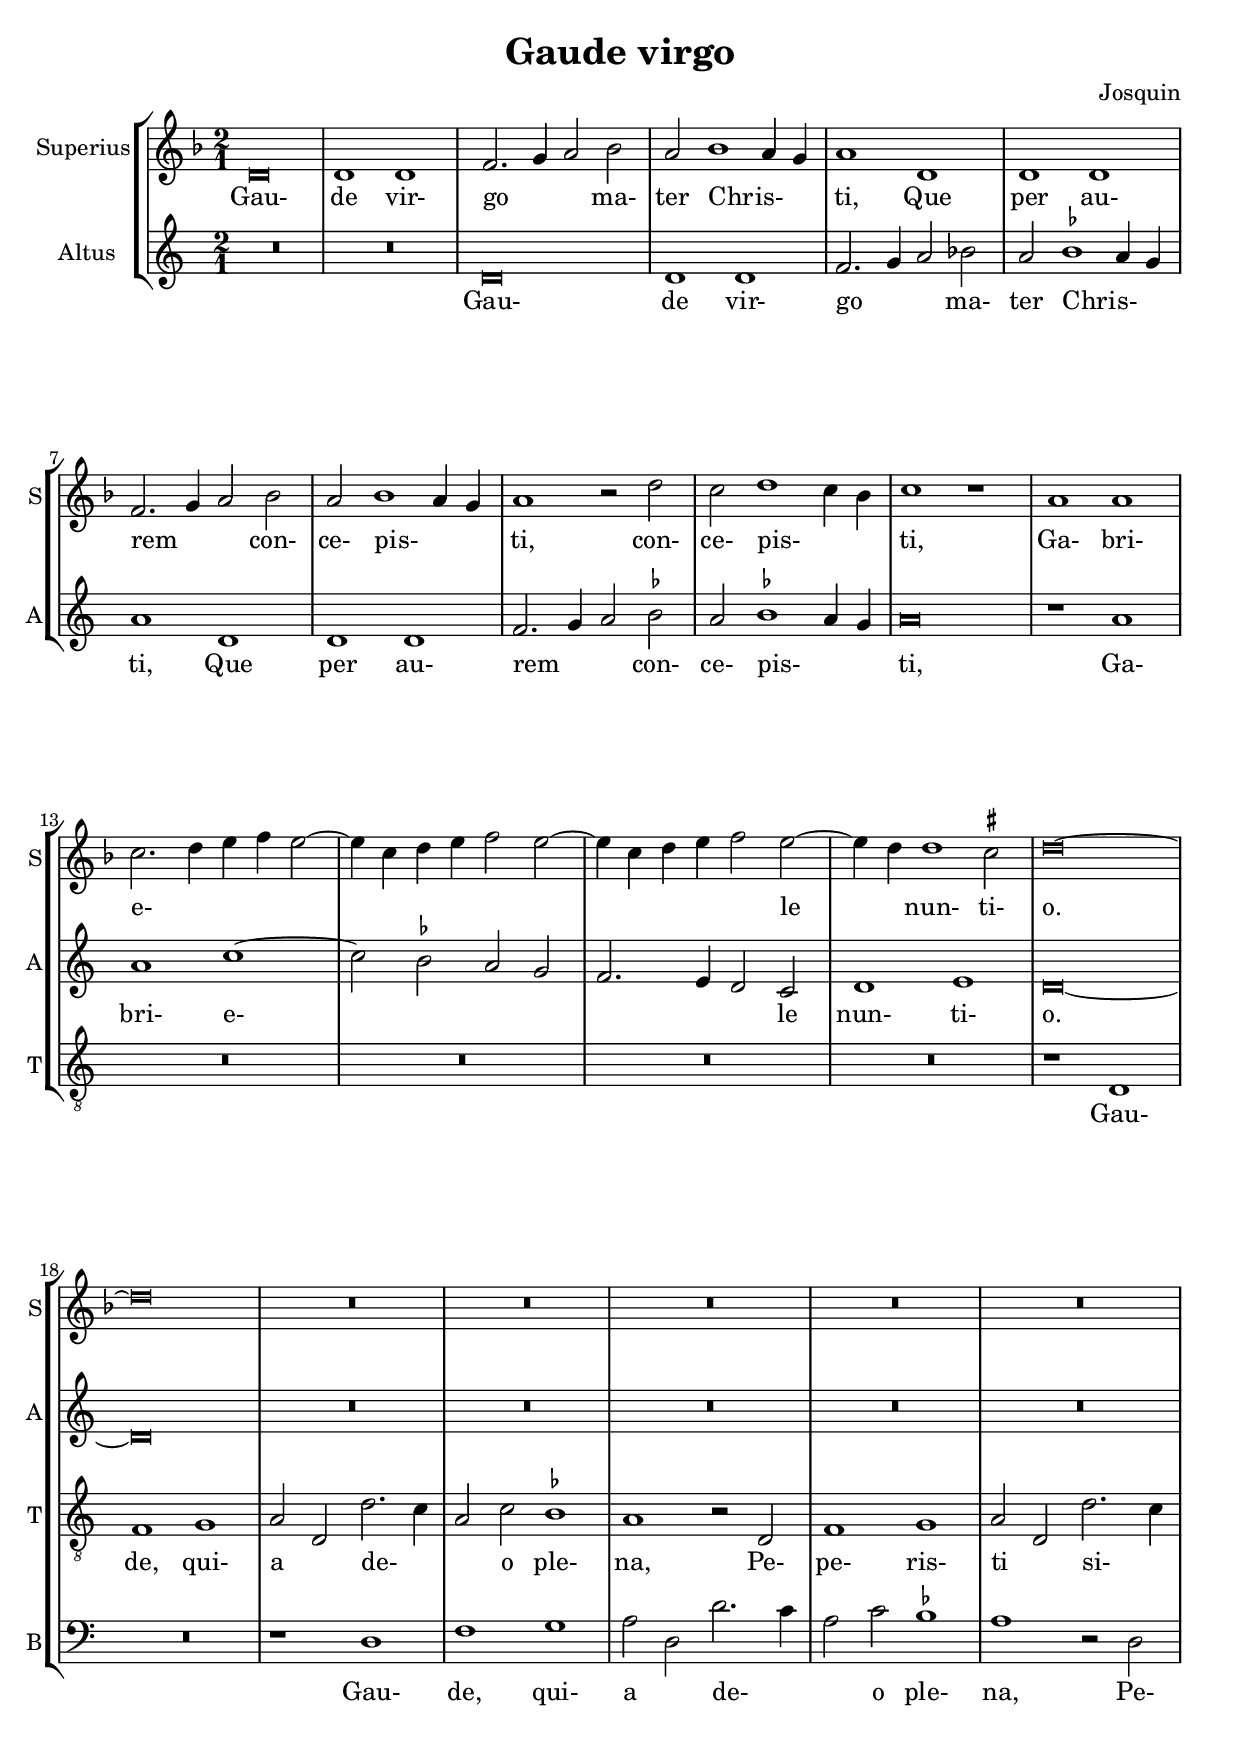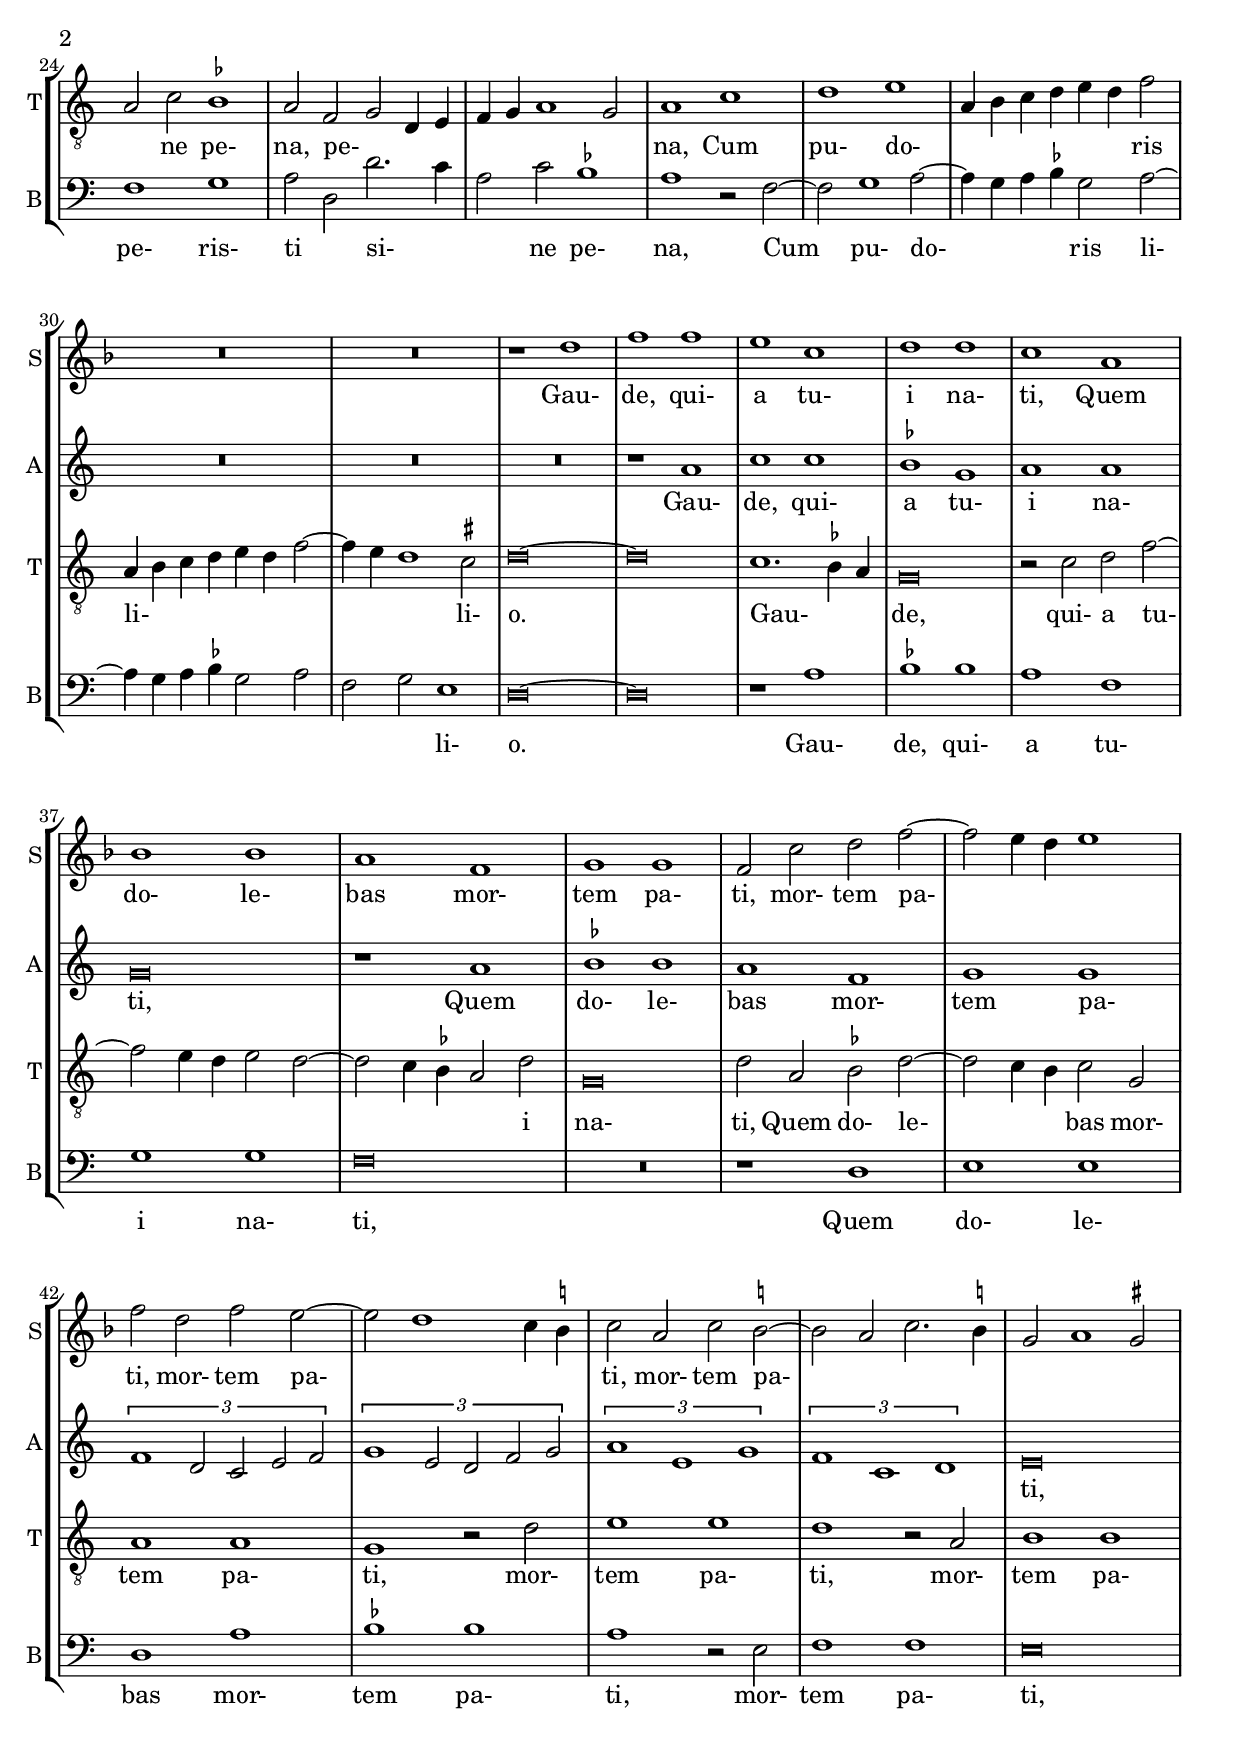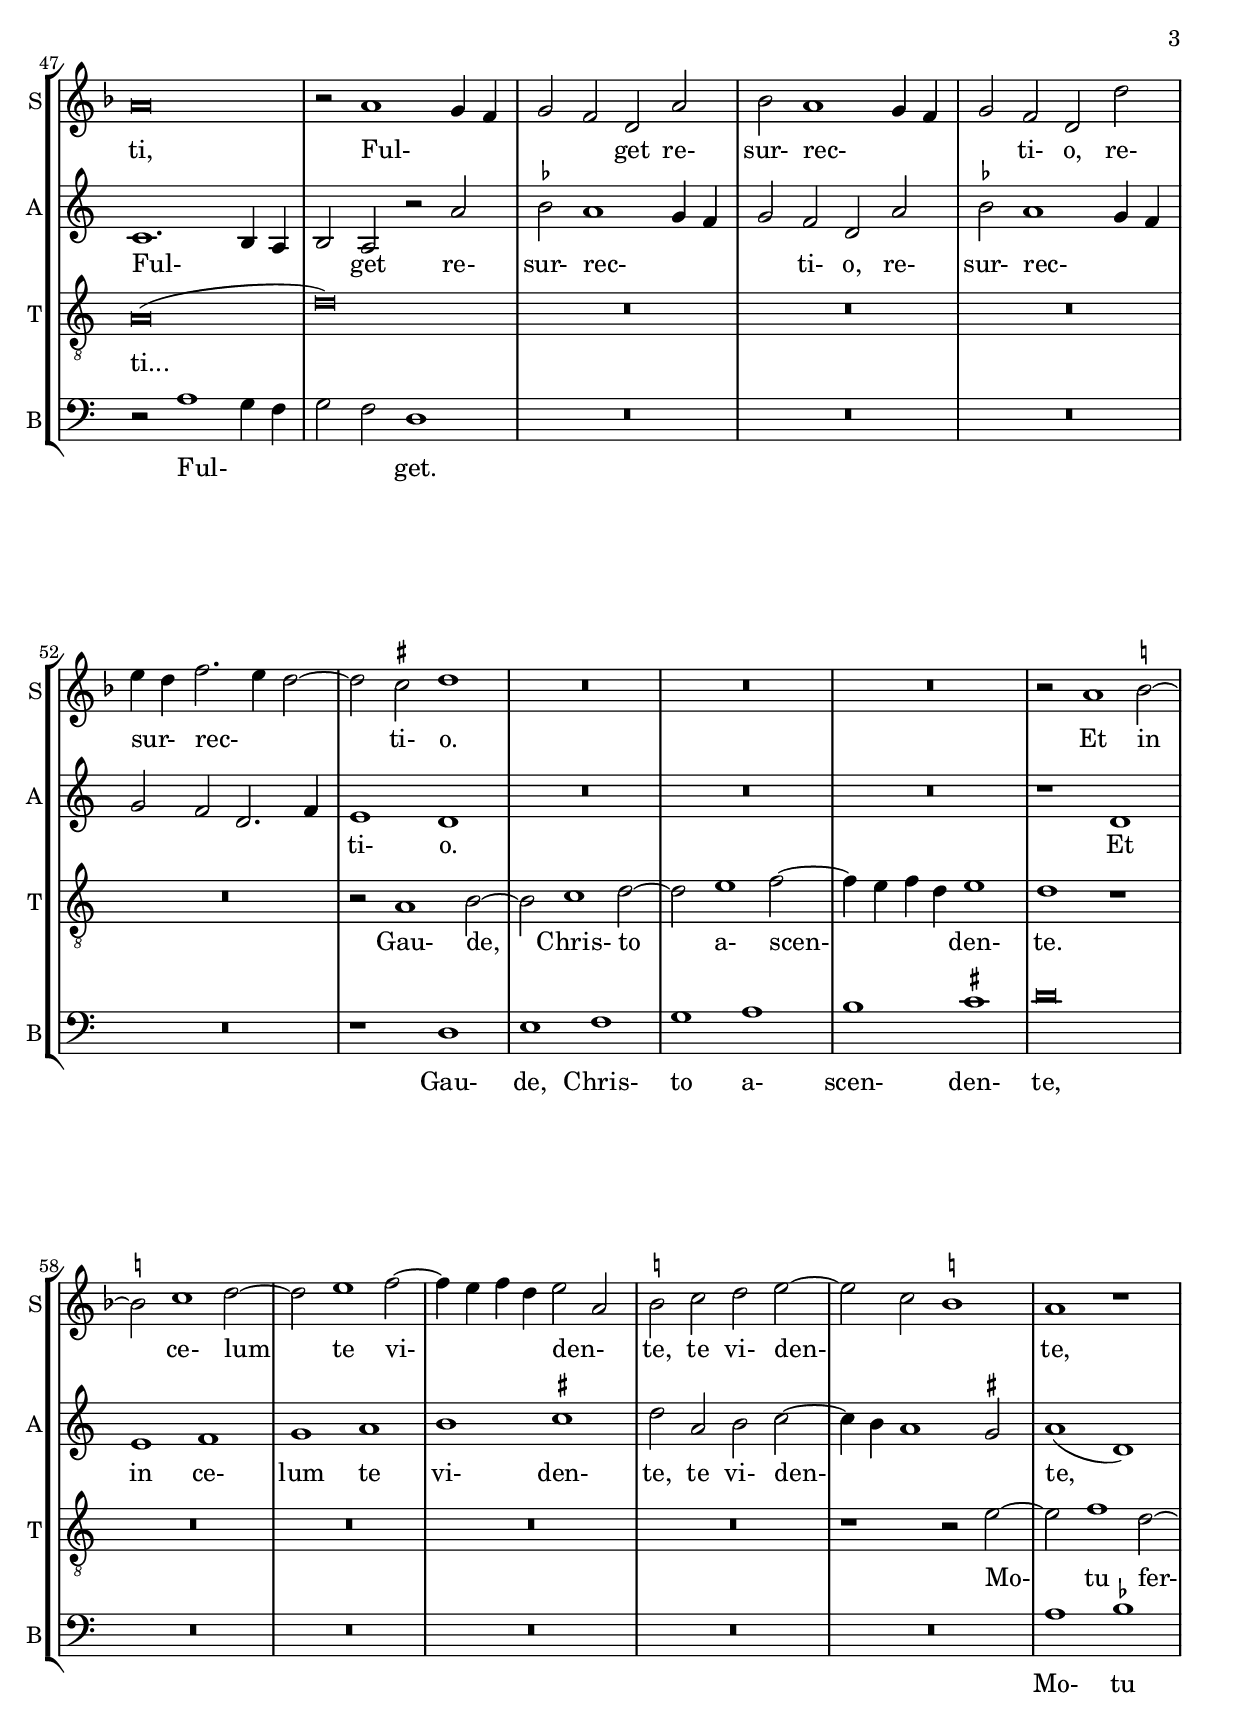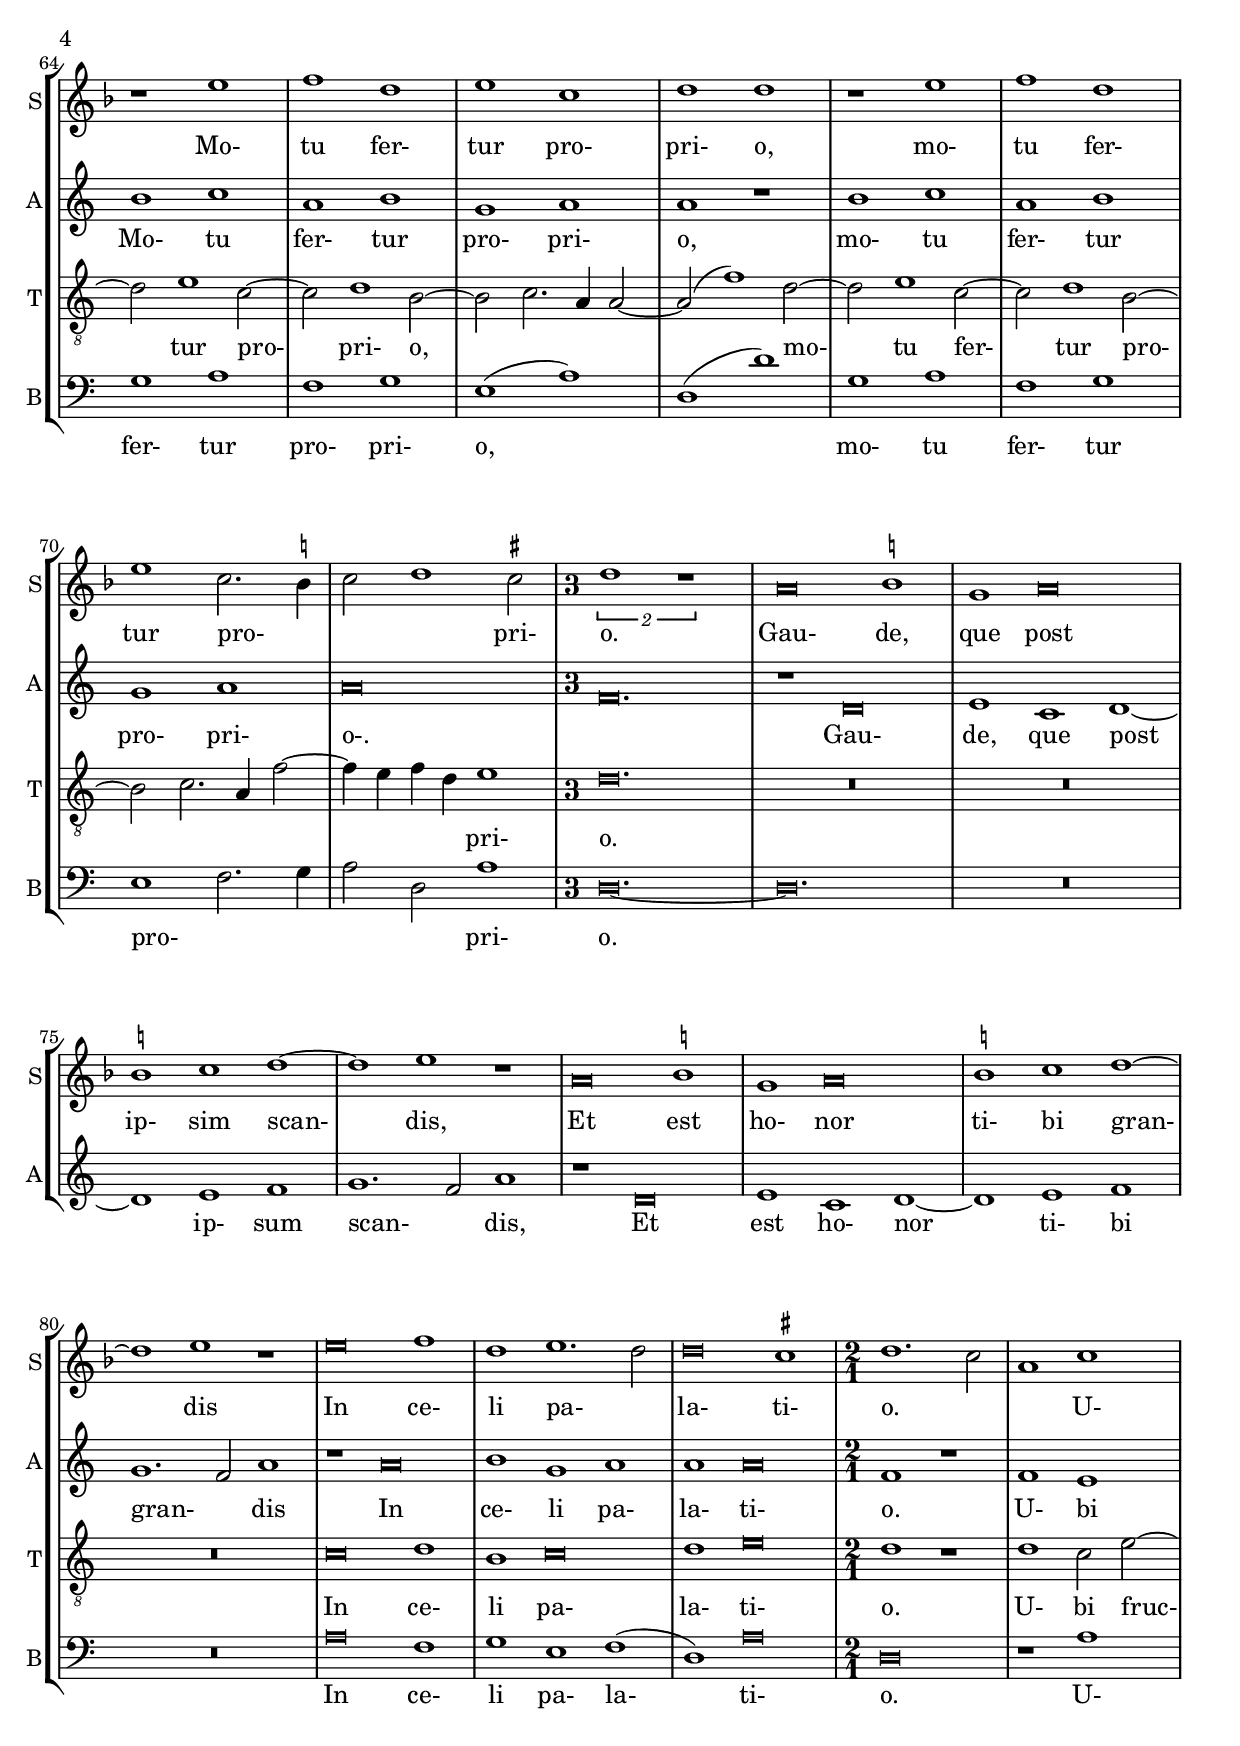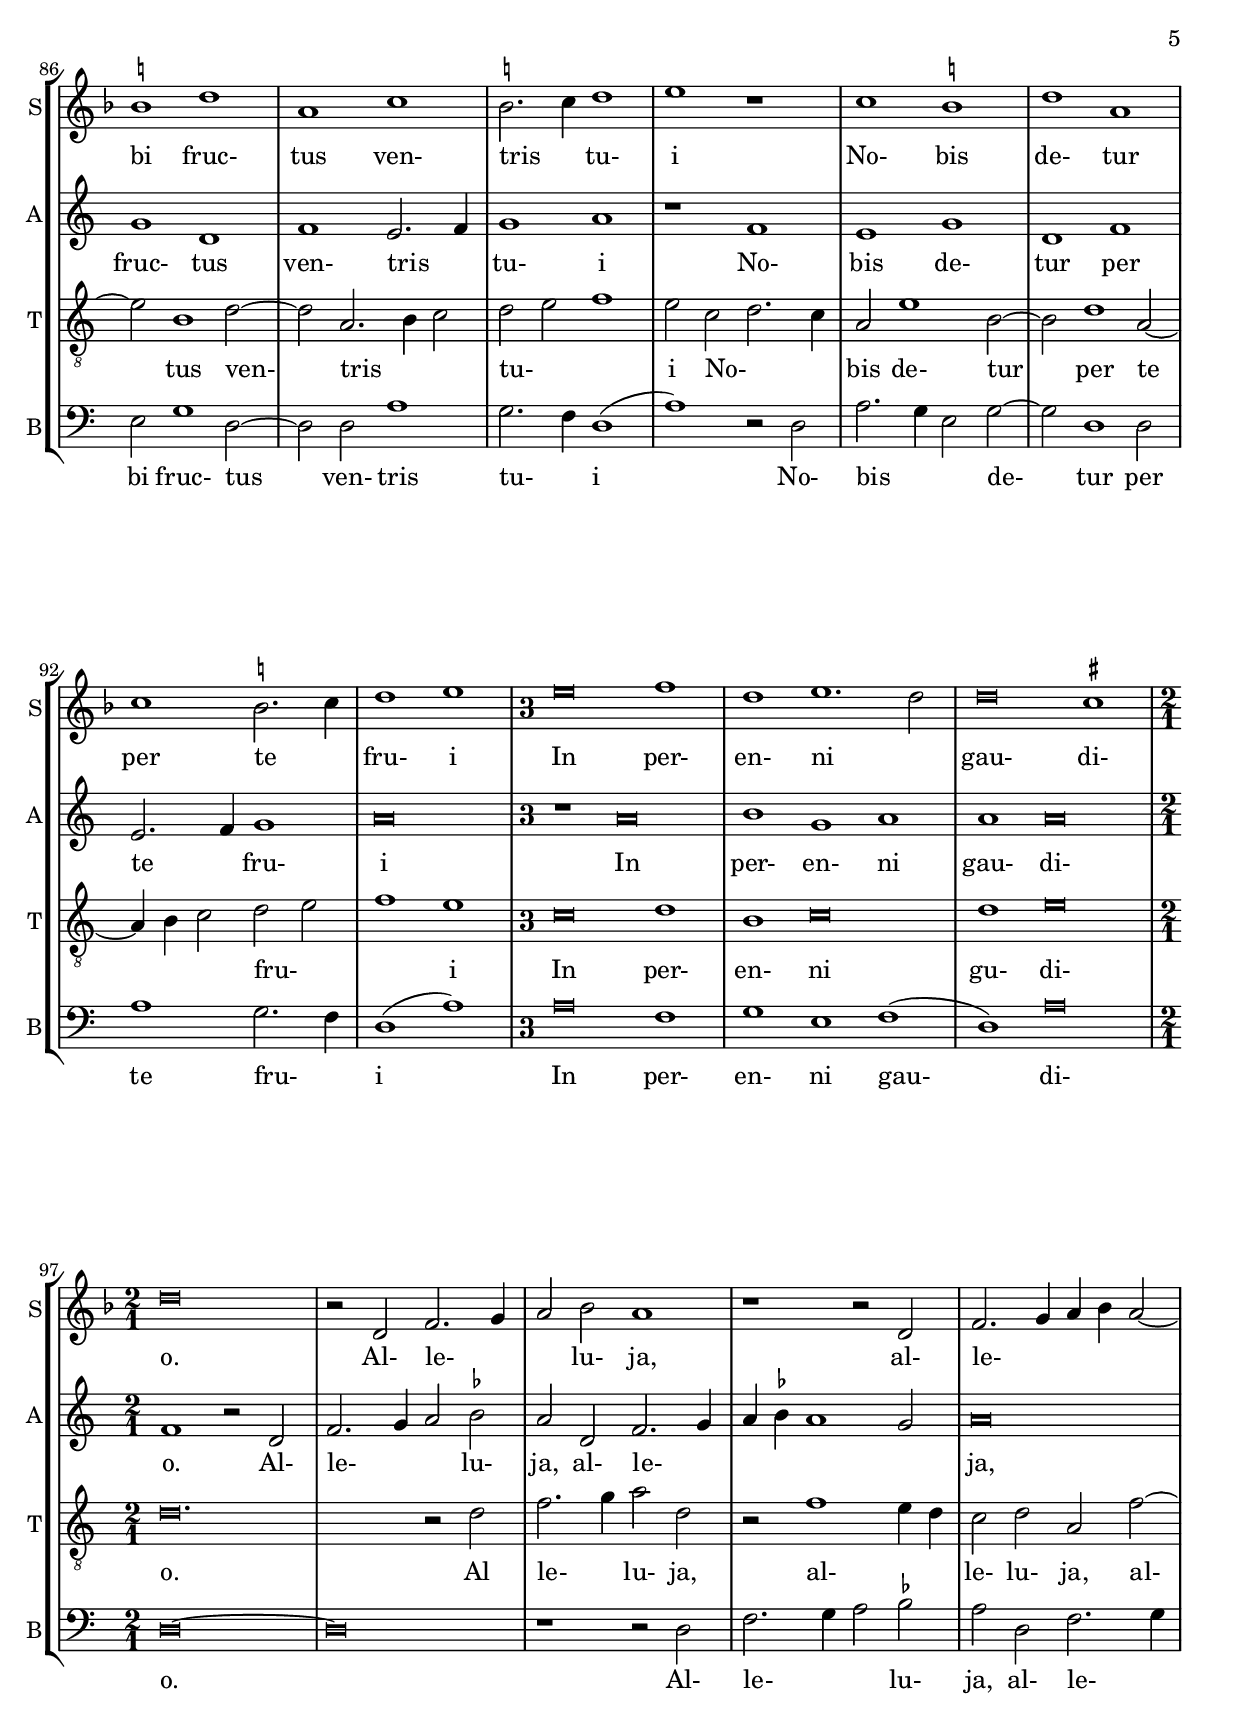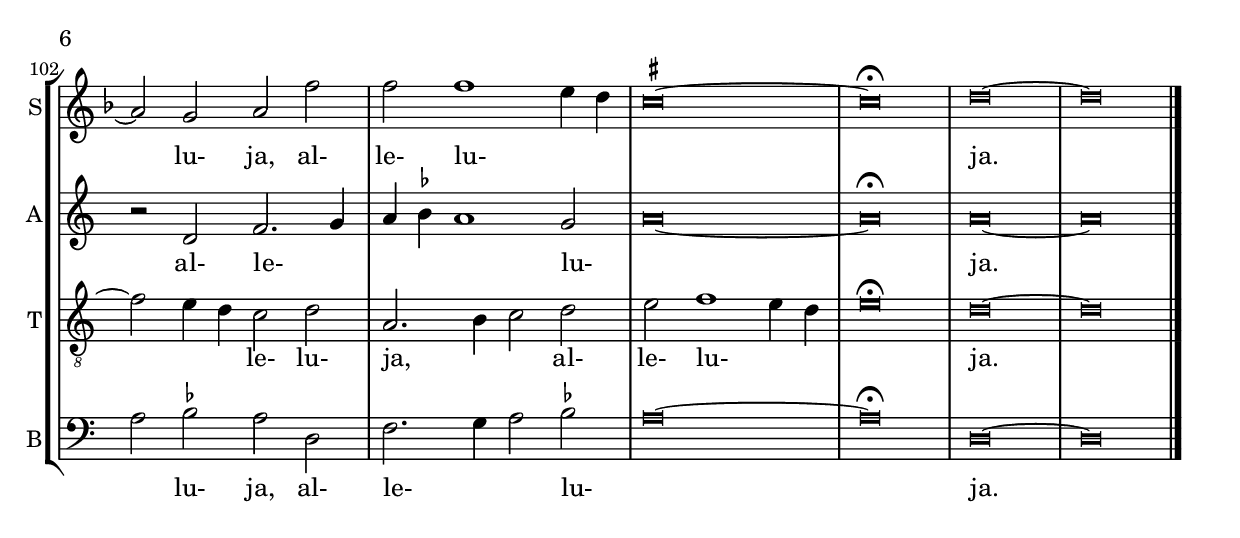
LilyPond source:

\version "2.24.2"

\header {
  title = "Gaude virgo"
  composer = "Josquin"
}

\include "satb.ly"

ficta = { \set suggestAccidentals = ##t }
recta = { \set suggestAccidentals = ##f }


superius =
\relative d' {
  \clef treble
  \key d \minor
  \time 2/1
  \override Staff.NoteHead.style = #'baroque
  
  % Gaude virgo mater Christi
  
  \ficta
  d\breve d1 d f2. g4 a2 bes2 a bes1 a4 g a1
  d, d d f2. g4 a2 bes a bes1 a4 g a1 r2 d c d1 c4 bes c1 r1
  a a c2. d4 e f e2~e4 c d e f2 e2~e4 c d e f2 e2~e4 d d1 cis2 d \breve~\breve
  R\breve*13
  
  % Gaude quia tui nati
  
  r1 d f f e c d d c a bes bes a f g g f2
  c' d f2~f e4 d e1 f2 d f e2~e d1 c4 b c2 a c b2~b a2 c2. b4 g2 a1 gis2 a\breve
  r2 a1 g4 f g2 f d a' bes a1 g4 f g2 f d d' e4 d f2. e4 d2~d cis2 d1
  R\breve*3
  
  % Gaude Christo ascendente
  
  r2 a1 b2~b c1 d2~d2 e1 f2~f4 e f d e2 a, b c d e2~e c2 b1 a r
  r e' f d e c d d r e f d e c2. b4 c2 d1 cis2
  \once \override Staff.TimeSignature.style = #'single-digit
  \time 3/1
  \tuplet 2/3 { d1 r }
  
  % Gaude que post ipsim scandis
  
  a\breve b1 g a\breve b1 c d~d e r
  
  % Et est honor tibi
  
  a,\breve b1 g a\breve b1 c d~d e1 r e\breve f1 d e1. d2 d\breve cis1 \time 2/1 d1. c2 a1
  
  % Ubi fructus ventris
  
  c b d a c  b2. c4 d1 e r c b d a c b2. c4  d1 e
  
  % In perenni gaudi
  
  \once \override Staff.TimeSignature.style = #'single-digit
  \time 3/1 e\breve f1 d e1. d2  d\breve cis1 \time 2/1 d\breve r2
  
  % Alleluja
  
  d, f2. g4 a2 bes a1 r1 r2 d, f2. g4 a bes a2~a g2 a f' f f1 e4 d cis\breve~\breve\fermata d\breve~\breve
}
altus =
\relative d' {
  \clef treble
  \key d \dorian
  \time 2/1
  \override Staff.NoteHead.style = #'baroque
  R\breve*2
  d\breve d1 d f2. g4 a2 \recta bes2 a \ficta bes1 a4 g a1
  d, d d f2. g4 a2 bes a bes1 a4 g  a \breve
  r1 a a c1~c2 bes2 a g  f2. e4 d2 c d1 e d\breve~\breve
  R\breve*14
  %33
  r1 a' c c bes g a a g\breve
  r1 a  bes bes a f  g g
  \tuplet 3/2 { f1 d2 c e f }
  \tuplet 3/2 { g1 e2 d f g }
  \tuplet 3/2 { a1 e g }
  \tuplet 3/2 { f c d }
  e\breve
  c1. b4 a
  b2 a r
  a' bes a1 g4 f g2 f d a'  bes a1 g4 f g2 f d2. f4 e1 d
  R\breve*3
  %57
  r1 d e f g a b cis d2 a b c2~c4 b a1 gis2 a1 (d,) b' c a b g a a r
  b c a b g a a\breve
  \once \override Staff.TimeSignature.style = #'single-digit
  \time 3/1
  f\breve. r1
  d\breve  e1 c d~d e f g1. f2 a1
  r1 d,\breve e1 c d~d e1 f g1. f2 a1
  r a\breve b1 g a a a\breve
  \time 2/1
  f1
  r f e g d f e2. f4 g1 a
  r f e g d f e2. f4 g1 a\breve
  \once \override Staff.TimeSignature.style = #'single-digit
  \time 3/1
  r1 a\breve b1 g a a a\breve
  \time 2/1
  f1 r2 d f2. g4 a2 bes a d, f2. g4  a bes a1 g2 a\breve
  r2 d, f2. g4 a bes a1 g2 a\breve~\breve\fermata a\breve~\breve
}
tenor =
\relative d {
  \clef "treble_8"
  \key d \dorian
  \time 2/1
  \override Staff.NoteHead.style = #'baroque
  R\breve*16  %17
  r1 d f1 g a2 d, d'2. c4 a2 c \ficta bes1 a1  %21
  r2 d, f1 g a2 d, d'2. c4 a2 c bes1 a2 f g d4 e f g a1 g2 a1  %27
  c d e   a,4 b c d e d f2  a,4 b c d e d f2~f4 e d1 cis2 d\breve~\breve  %34
  c1. bes4 a g\breve
  r2 c d f2~f2 e4 d e2 d~d2 c4 bes a2 d g,\breve d'2 %40
  a bes d2~d c4 b c2 g a1 a g  %43
  r2 d' e1 e d r2 a b1 b a\breve (d)
  R\breve*4  %53
  r2 a1 b2~b c1 d2~d e1 f2~f4 e f d e1 d r
  R\breve*4  %62
  r1 r2 e2~e f1 d2~d e1 c2~c d1 b2~2 c2. a4 a2~a (f'1) d2~d e1 c2~c d1 b2~b c2. a4 f'2~4 e f d e1
  \once \override Staff.TimeSignature.style = #'single-digit
  \time 3/1
  d\breve.
  R\breve.*8  %81
  c\breve d1 b c\breve d1 e\breve
  \time 2/1
  d1 r d c2 e2~e2 b1 d2~d a2. b4 c2 d e f1 e2 c d2. c4 a2 e'1 b2~b d1 a2~a4 b c2 d e f1 e %94
  \once \override Staff.TimeSignature.style = #'single-digit
  \time 3/1
  c\breve d1 b c\breve d1 e\breve
  \time 2/1
  d\breve. %97
  r2 d f2. g4 a2 d, r f1 e4 d c2 d a f'2 ~f e4 d c2 d a2. b4 c2 d e f1 e4 d e\breve\fermata d\breve~\breve

}
bassus =
\relative d {
  \clef bass
  \key d \dorian
  \time 2/1
  \override Staff.NoteHead.style = #'baroque
  R\breve*18
  r1 d f g a2 d, d'2. c4 a2 c \ficta bes1 a r2 d,2 f1 g a2 d, d'2. c4 a2 c bes1 a %25
  r2 f2~2 g1 a2~4 g4 a bes g2 a2~4 g4 a bes g2 a f g e1 d\breve~\breve %31
  r1 a' bes bes a f g g f\breve
  R
  r1 d e e  d a' bes bes a r2 e f1 f e\breve %46
  r2 a1 g4 f g2 f d1 %48
  R\breve*4
  r1 d e f g a b cis d\breve %57
  R\breve*5
  a1 bes g a f g e (a) d, (d') g, a f g e f2. g4  a2 d, a'1 %71
  \once \override Staff.TimeSignature.style = #'single-digit
  \time 3/1
  d,\breve.~\breve.
  R\breve.*7
  a'\breve f1 g e f (d) a'\breve %83
  \time 2/1
  d,\breve
  r1 a' e2 g1 d2~2 d2 a'1 g2. f4 d1 (a')
  r2 d, a'2. g4 e2 g2~2 d1 d2 a'1 g2. f4 d1 (a')
  \once \override Staff.TimeSignature.style = #'single-digit
  \time 3/1
  a\breve f1 g e f (d) a'\breve
  \time 2/1
  d,\breve~\breve
  r1 r2 d f2. g4 a2 bes a d, f2. g4 a2 bes a d, f2. g4 a2 bes a\breve~\breve\fermata d,\breve~\breve
  \bar "|."
}

\score {
  \new StaffGroup
  <<
    \new Staff \with {
      instrumentName = "Superius"
      shortInstrumentName = "S"
    }
    <<
      \new Voice = "superius" {
        \superius
        \addlyrics {
          Gau- de vir- go _ _  ma- ter Chris- _ _ ti,
          Que per au- rem _ _ con- ce- pis- _ _ ti, con- ce- pis- _ _ ti,
          Ga- bri- e- _ _ _ _ _ _ _ _ _ _ _ _ _ le _ nun- ti- o.
          Gau- de, qui- a tu- i na- ti,
          Quem do- le- bas mor- tem pa- ti, mor- tem pa- _ _ _ ti,
          mor- tem pa- _ _ _ ti, mor- tem pa- _ _ _ _ _ _ ti,
          Ful- _ _ _ _ get re- sur- rec- _ _ _ ti- o, re- sur- _ rec- _ _ ti- o.
          Et in ce- lum te vi- _ _ _ den- _ te, te vi- den- _ _ te,
          Mo- tu fer- tur pro- pri- o,
          mo- tu fer- tur pro- _ _ _ pri- o.
          Gau- de, que post ip- sim scan- dis,
          Et est ho- nor ti- bi gran- dis
          In ce- li pa- _ la- ti- o. _ _
          U- bi fruc- tus ven- tris _ tu- i
          No- bis de- tur per te _ fru- i
          In per- en- ni _ gau- di- o.
          Al- le- _ _ lu- ja, al- le- _ _ _ _ lu- ja,
          al- le- lu- _ _ _ ja.
        }
      }
    >>
    \new Staff \with {
      instrumentName = "Altus"
      shortInstrumentName = "A"
    }
    <<
      \new Voice = "altus" {
        \altus
        \addlyrics {
          Gau- de vir- go _ _  ma- ter Chris- _ _ ti,
          Que per au- rem _ _ con- ce- pis- _ _ ti,
          Ga- bri- e- _ _ _ _ _ _ le nun- ti- o.
          Gau- de, qui- a tu- i na- ti,
          Quem do- le- bas mor- tem pa- _ _ _ _ _ _ _ _ _ _ _ _ _ _ _ _ ti,
          Ful- _ _ _ get re- sur- rec- _ _ _ ti- o, re- sur- rec- _ _ _ _ _ _ ti- o.
          Et in ce- lum te vi- den- te, te vi- den- _ _ _ te,
          Mo- tu fer- tur pro- pri- o, mo- tu fer- tur pro- pri- o-. _
          Gau- de, que post ip- sum scan- _ dis,
          Et est ho- nor ti- bi gran- _ dis  In ce- li pa- la- ti- o.
          U- bi fruc- tus ven- tris _ tu- i
          No- bis de- tur per te _ fru- i
          In per- en- ni gau- di- o.
          Al- le- _ _ lu- ja, al- le- _ _ _ _ _ ja, al- le- _ _ _ _ lu- _ ja.
        }
      }
    >>
    \new Staff \with {
      instrumentName = "Tenor"
      shortInstrumentName = "T"
    }
    <<
      \new Voice = "tenor" {
        \tenor
        \addlyrics {
          Gau- de, qui- a _ de- _ _ o ple- na,
          Pe- pe- ris- ti _ si- _ _ ne pe- na, pe- _ _ _ _ _ _ _ na,
          Cum pu- do- _ _ _ _ _ _ ris li- _ _ _ _ _ _ _ _ li- o.
          Gau- _ _ de, qui- a tu- _ _ _ _ _ _ _ i na- ti,
          Quem do- le- _ _ bas mor- tem pa- ti,
          mor- tem pa- ti, mor- tem pa- ti...
          Gau- de, Chris- to a- scen- _ _ _ den- te.
          Mo- tu fer- tur pro- pri- o, _ _ _
          mo- tu fer- tur pro-_ _ _ _ _ _ _ pri- o.
          In ce- li pa- la- ti- o. U- bi fruc- tus ven- tris _ _ tu- _ _ i
          No- _ _ bis de- tur per te _ _ fru- _ _ i
          In per- en- ni gu- di- o.
          Al le- _ lu- ja, al- _ _ le- lu- ja, al- _ _ le- lu- ja, _ _ al- le- lu- _ _ _ ja.
        }
      }
    >>
    \new Staff \with {
      instrumentName = "Bassus"
      shortInstrumentName = "B"
    }
    <<
      \new Voice = "bassus" {
        \bassus
        \addlyrics {
          Gau- de, qui- a _ de- _ _ o ple- na,
          Pe- pe- ris- ti _ si- _ _ ne pe- na,
          Cum pu- do- _ _ _ ris li- _ _ _ _ _ _ _ li- o.
          Gau- de, qui- a tu- i na- ti,
          Quem do- le- bas mor- tem pa- ti, mor- tem pa- ti,
          Ful- _ _ _ _ get.
          Gau- de, Chris- to a- scen- den- te,
          Mo- tu fer- tur pro- pri- o, _ mo- tu fer- tur pro- _ _ _ _ pri- o.
          In ce- li pa- la- ti- o. U- bi fruc- tus ven- tris tu- _ i
          No- bis _ _ de- tur per te fru- _ i
          In per- en- ni gau- di- o.
          Al- le- _ _ lu- ja, al- le- _ _ lu- ja, al- le- _ _ lu- _ ja.
        }
      }
    >>
  >>
}